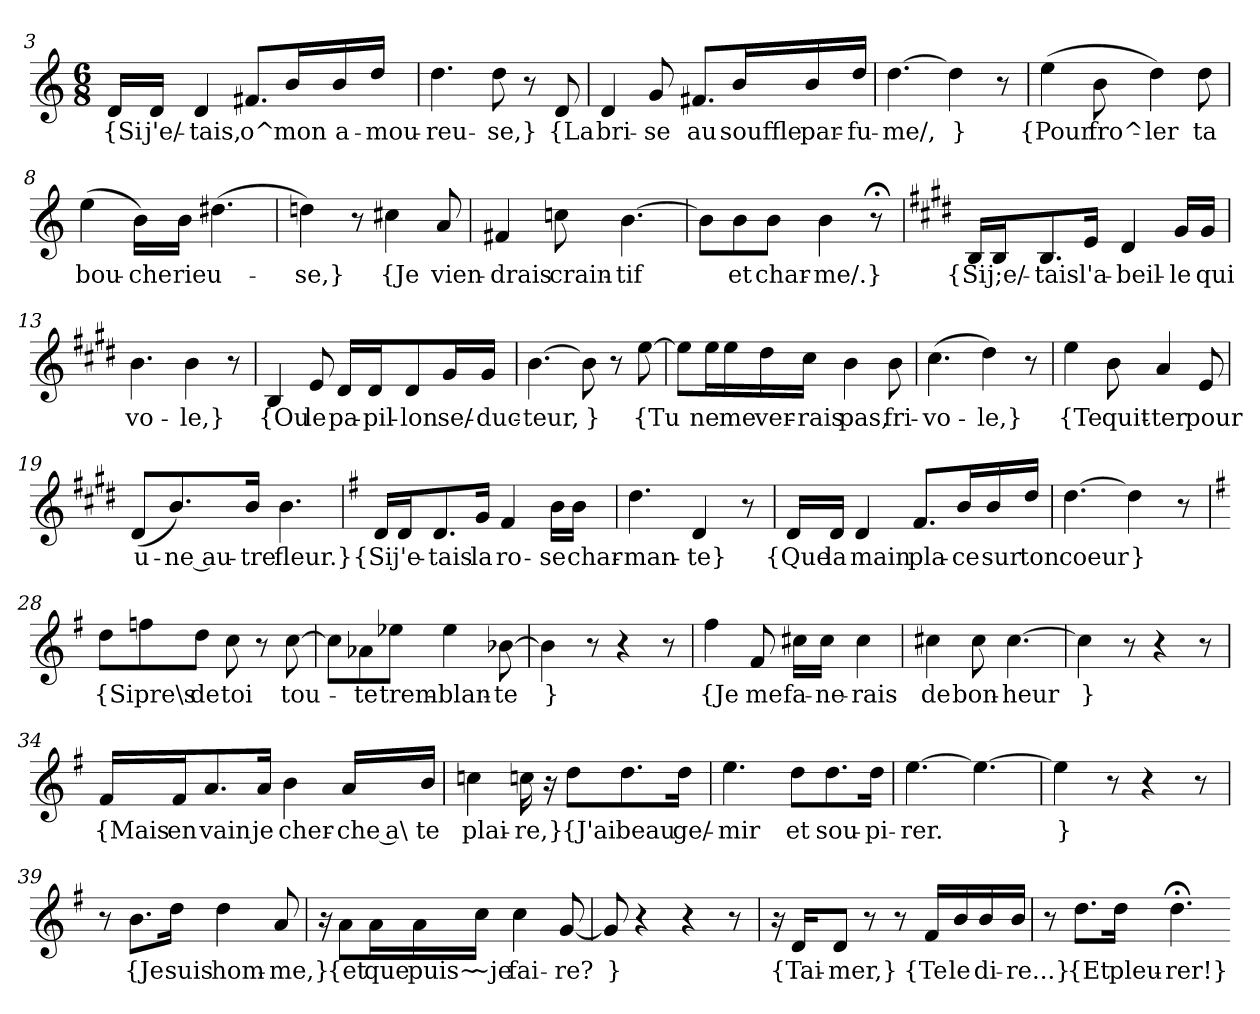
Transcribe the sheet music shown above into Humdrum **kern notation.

**kern	**text
*part1	*part1
*staff1	*staff1
*clefG2	*
*M6/8	*
=3	=3
16d/LL	{Si
16d/JJ	j'e/-
4d	-tais,
8.f#X/L	o^
16b/L	mon
16b/	a-
16dd/JJ	-mou-
=4	=4
4.dd	-reu-
8dd	-se,}
8r	.
8d	{La
=5	=5
4d	bri-
8g	-se
8.f#X/L	au
16b/L	souffle
16b/	par-
16dd/JJ	-fu-
=6	=6
[4.dd	-me/,
4dd]	}
8r	.
=7	=7
(4ee	{Pour
8b	fro^-
4dd)	-ler
8dd	ta
=8	=8
(4ee	bou-
16b\LL)	-che
16b\JJ	rieu-
(4.dd#X	.
=9	=9
4ddn)	se,}
8r	.
4cc#X	{Je
8a	vien-
=10	=10
4f#X	-drais
8ccn	crain-
[4.b	-tif
=11	=11
8b\L]	.
8b\	et
8b\J	char-
4b	-me/.}
8r;<	.
=12	=12
*k[f#c#g#d#]	*
16B/LL	{Si
16B/J	j;e/-
8.B/	-tais
16e/Jk	l'a-
4d#	-beil-
16g#/LL	-le
16g#/JJ	qui
=13	=13
4.b	vo-
4b	-le,}
8r	.
=14	=14
4B	{Ou
8e	le
16d#/LL	pa-
16d#/J	-pil-
8d#/	-lon
16g#/L	se/-
16g#/JJ	-duc-
=15	=15
[4.b	-teur,
8b]	}
8r	.
[8ee	{Tu
=16	=16
8ee\L]	.
16ee\L	ne
16ee\	me
16dd#\	ver-
16cc#\JJ	-rais
4b	pas,
8b	fri-
=17	=17
(4.cc#	-vo-
4dd#)	-le,}
8r	.
=18	=18
4ee	{Te
8b	quit-
4a	-ter
8e	pour
=19	=19
(8d#/L	u-
8.b/)	-ne au-
16b/Jk	-tre
4.b	fleur.}
=24	=24
*k[f#]	*
16d/LL	{Si
16d/J	j'e-
8.d/	-tais
16g/Jk	la
4f#	ro-
16b\LL	-se
16b\JJ	char-
=25	=25
4.dd	-man-
4d	-te}
8r	.
=26	=26
16d/LL	{Que
16d/JJ	la
4d	main
8.f#/L	pla-
16b/L	-ce
16b/	sur
16dd/JJ	ton
=27	=27
[4.dd	coeur
4dd]	}
8r	.
=28	=28
*k[f#]	*
8dd\L	{Si
8ffn\	pre\s
8dd\J	de
8cc	toi
8r	.
[8cc	tou-
=29	=29
8cc\L]	.
8a-X\	-te
8ee-X\J	trem-
4ee-	-blan-
[8b-X	-te
=30	=30
4b-]	}
8r	.
4r	.
8r	.
=31	=31
4ff#	{Je
8f#	me
16cc#X\LL	fa-
16cc#\JJ	-ne-
4cc#	-rais
=32	=32
4cc#X	de
8cc#	bon-
[4.cc#	-heur
=33	=33
4cc#]	}
8r	.
4r	.
8r	.
=34	=34
16f#/LL	{Mais
16f#/J	en
8.a/	vain
16a/Jk	je
4b	cher-
16a/LL	-che a\
16b/JJ	te
=35	=35
4ccn	plai-
16ccn	-re,}
16r	.
8dd\L	{J'ai
8.dd\	beau
16dd\Jk	ge/-
=36	=36
4.ee	-mir
8dd\L	et
8.dd\	sou-
16dd\Jk	-pi-
=37	=37
[4.ee	-rer.
4.ee_	.
=38	=38
4ee]	}
8r	.
4r	.
8r	.
=39	=39
8r	.
8.b\L	{Je
16dd\Jk	suis
4dd	hom-
8a	-me,}
=40	=40
16r	.
8a\L	{et
16a\L	que
16a\	puis~
16cc\JJ	~je
4cc	fai-
[8g	-re?
=41	=41
8g]	}
4r	.
4r	.
8r	.
=42	=42
16r	.
16d/KL	{Tai-
8d/J	-mer,}
8r	.
8r	.
16f#/LL	{Te
16b/	le
16b/	di-
16b/JJ	-re...}
=43	=43
8r	.
8.dd\L	{Et
16dd\Jk	pleu-
4.dd;<	-rer!}
=-	=-
*-	*-
